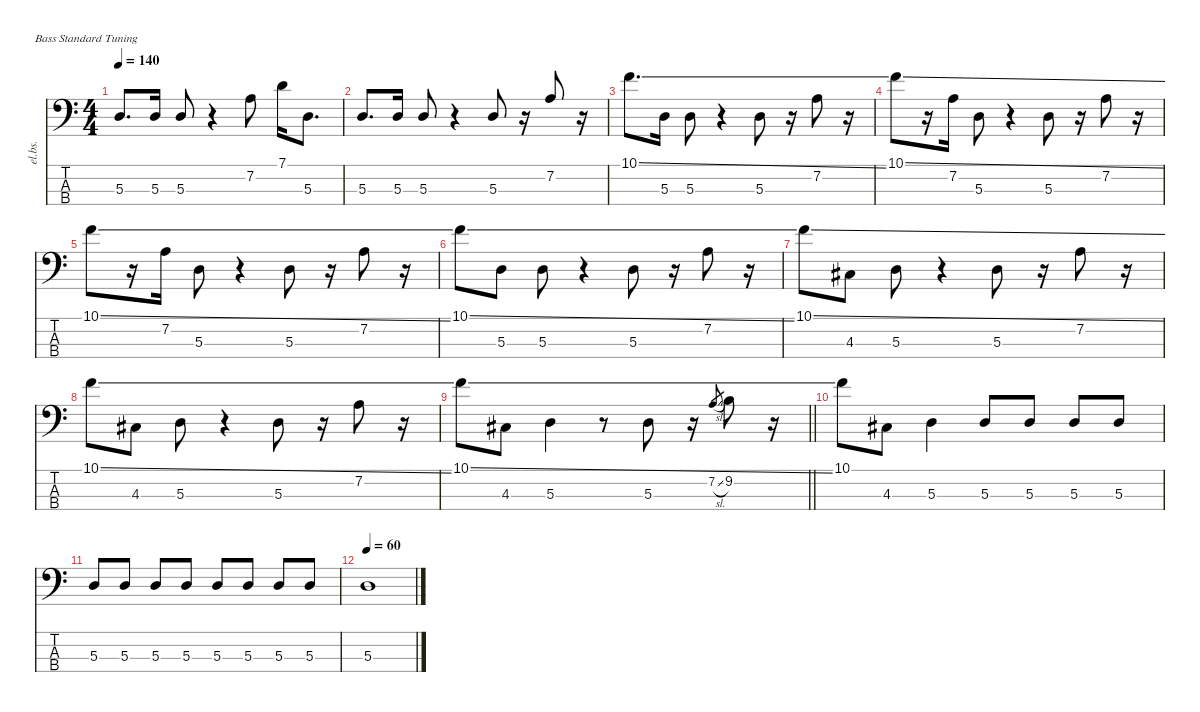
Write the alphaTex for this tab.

\defaultSystemsLayout 4
\hideDynamics
\bracketExtendMode nobrackets
\otherSystemsTrackNameOrientation horizontal
\track ("Bass" "el.bs.") {defaultSystemsLayout 4 instrument electricbassfinger}
\staff {score tabs}
\tuning (G2 D2 A1 E1)
\ts (4 4)
\tempo 140
\clef f4
\ks c
5.3.8{d dy f beam Up} 5.3.16{beam Up} 5.3.8{beam Up} r.4{beam Up} 7.2.8{beam Down} 7.1.16{beam Down} 5.3.8{d beam Down} |
5.3.8{d beam Up} 5.3.16{beam Up} 5.3.8{beam Up} r.4{beam Up} 5.3.8{beam Up} r.16{beam Up} 7.2.8{beam Down} r.16{beam Down} |
10.1{ss}.8{d beam Down} 5.3.16{beam Down} 5.3.8{beam Down} r.4{beam Down} 5.3.8{beam Down} r.16{beam Down} 7.2.8{beam Down} r.16{beam Down} |
10.1{ss}.8{beam Down} r.16{beam Down} 7.2.16{beam Down} 5.3.8{beam Down} r.4{beam Down} 5.3.8{beam Down} r.16{beam Down} 7.2.8{beam Down} r.16{beam Down} |
10.1{ss}.8{beam Down} r.16{beam Down} 7.2.16{beam Down} 5.3.8{beam Down} r.4{beam Down} 5.3.8{beam Down} r.16{beam Down} 7.2.8{beam Down} r.16{beam Down} |
10.1{ss}.8{beam Down} 5.3.8{beam Down} 5.3.8{beam Down} r.4{beam Down} 5.3.8{beam Down} r.16{beam Down} 7.2.8{beam Down} r.16{beam Down} |
10.1{ss}.8{beam Down} 4.3{acc #}.8{beam Down} 5.3.8{beam Down} r.4{beam Down} 5.3.8{beam Down} r.16{beam Down} 7.2.8{beam Down} r.16{beam Down} |
10.1{ss}.8{beam Down} 4.3{acc #}.8{beam Down} 5.3.8{beam Down} r.4{beam Down} 5.3.8{beam Down} r.16{beam Down} 7.2.8{beam Down} r.16{beam Down} |
\barLineRight lightlight
10.1{ss}.8{beam Down} 4.3{acc #}.8{beam Down} 5.3.4{beam Down} r.8{beam Down} 5.3.8{beam Down} r.16{beam Down} 7.2{sl}.8{gr dy mf beam Up} 9.2.8{dy f beam Down} r.16{beam Down} |
10.1.8{beam Down} 4.3{acc #}.8{beam Down} 5.3.4{beam Down} 5.3.8{beam Up} 5.3.8{beam Up} 5.3.8{beam Up} 5.3.8{beam Up} |
5.3.8{beam Up} 5.3.8{beam Up} 5.3.8{beam Up} 5.3.8{beam Up} 5.3.8{beam Up} 5.3.8{beam Up} 5.3.8{beam Up} 5.3.8{beam Up} |
\tempo 60
5.3.1{beam Down}
